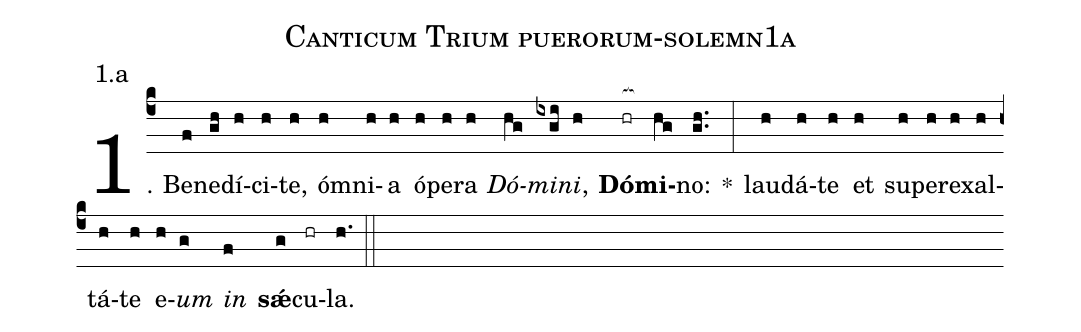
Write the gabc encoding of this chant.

name: Canticum Trium puerorum-solemn1a;
annotation: 1.a;
%%
(c4)1. Be(f)ne(gh)dí(h)ci(h)te,(h) óm(h)ni(h)a(h) ó(h)pe(h)ra(h) <i>Dó</i>(hg)<i>mi</i>(ixgi)<i>ni</i>,(h) <b>Dó</b>(hr[ocb:1{])<b>mi</b>(hg[ocb:0}])no:(gh..) *(:) lau(h)dá(h)te(h) et(h) su(h)per(h)ex(h)al(h)tá(h)te(h) e(h)<i>um</i>(g) <i>in</i>(f) <b>sǽ</b>(g)cu(hr)la.(h.) (::)
